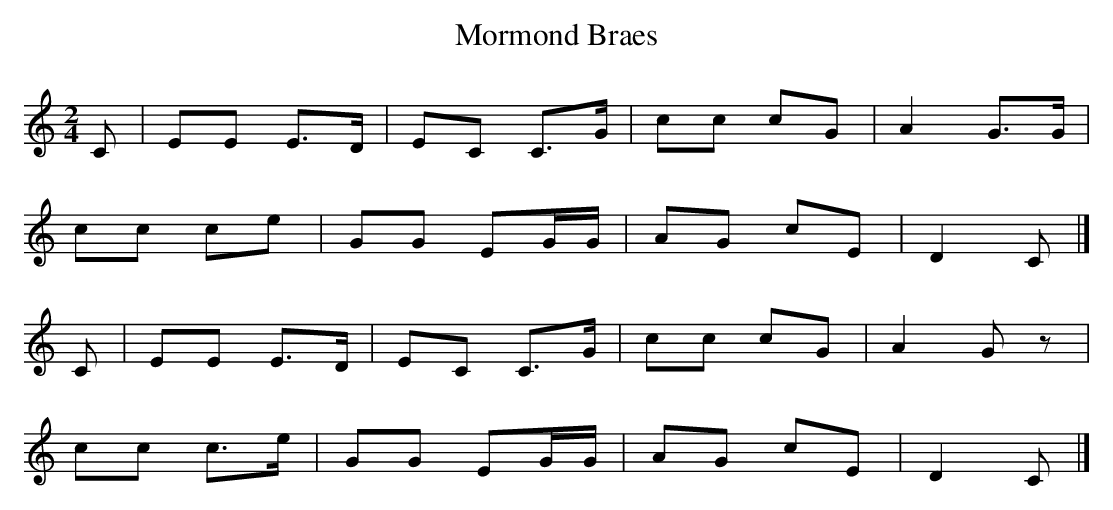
X:1
T:Mormond Braes
M:2/4
L:1/8
K:C
C|EE E>D|EC C>G|cc cG|A2 G>G|
cc ce|GG EG/G/|AG cE|D2 C|]
C|EE E>D|EC C>G|cc cG|A2 G z|
cc c>e|GG EG/G/|AG cE|D2 C|]
